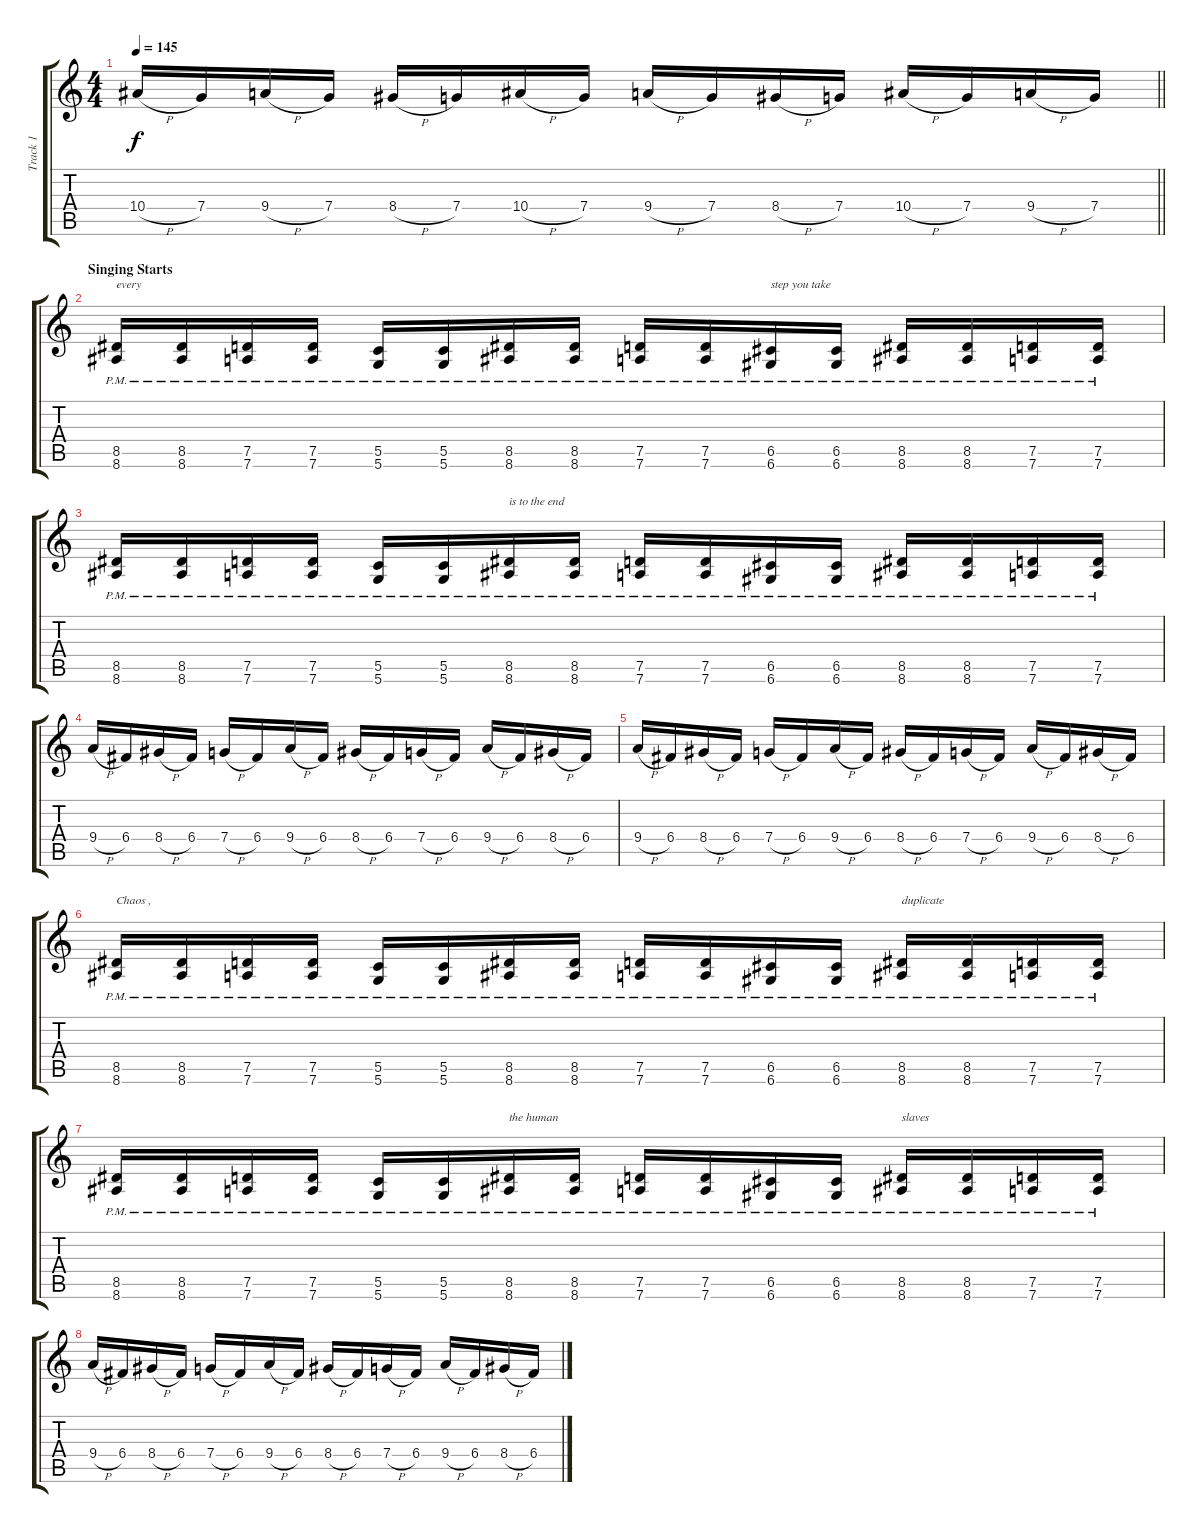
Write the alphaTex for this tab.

\track ("Track 1" "Track 1") {instrument distortionguitar}
\staff {score tabs}
\tuning (D4 A3 F3 C3 G2 D2) {hide}
\ts (4 4)
\tempo 145
\clef g2
\barLineRight lightlight
\ks c
10.4{h}.16{dy f} 7.4.16 9.4{h}.16 7.4.16 8.4{h}.16 7.4.16 10.4{h}.16 7.4.16 9.4{h}.16 7.4.16 8.4{h}.16 7.4.16 10.4{h}.16 7.4.16 9.4{h}.16 7.4.16 |
\section ("" "Singing Starts")
(8.5{pm} 8.6{pm}).16{txt "every"} (8.5{pm} 8.6{pm}).16 (7.5{pm} 7.6{pm}).16 (7.5{pm} 7.6{pm}).16 (5.5{pm} 5.6{pm}).16 (5.5{pm} 5.6{pm}).16 (8.5{pm} 8.6{pm}).16 (8.5{pm} 8.6{pm}).16 (7.5{pm} 7.6{pm}).16 (7.5{pm} 7.6{pm}).16 (6.5{pm} 6.6{pm}).16{txt "step you take"} (6.5{pm} 6.6{pm}).16 (8.5{pm} 8.6{pm}).16 (8.5{pm} 8.6{pm}).16 (7.5{pm} 7.6{pm}).16 (7.5{pm} 7.6{pm}).16 |
(8.5{pm} 8.6{pm}).16 (8.5{pm} 8.6{pm}).16 (7.5{pm} 7.6{pm}).16 (7.5{pm} 7.6{pm}).16 (5.5{pm} 5.6{pm}).16 (5.5{pm} 5.6{pm}).16 (8.5{pm} 8.6{pm}).16{txt "is to the end"} (8.5{pm} 8.6{pm}).16 (7.5{pm} 7.6{pm}).16 (7.5{pm} 7.6{pm}).16 (6.5{pm} 6.6{pm}).16 (6.5{pm} 6.6{pm}).16 (8.5{pm} 8.6{pm}).16 (8.5{pm} 8.6{pm}).16 (7.5{pm} 7.6{pm}).16 (7.5{pm} 7.6{pm}).16 |
9.4{h}.16 6.4.16 8.4{h}.16 6.4.16 7.4{h}.16 6.4.16 9.4{h}.16 6.4.16 8.4{h}.16 6.4.16 7.4{h}.16 6.4.16 9.4{h}.16 6.4.16 8.4{h}.16 6.4.16 |
9.4{h}.16 6.4.16 8.4{h}.16 6.4.16 7.4{h}.16 6.4.16 9.4{h}.16 6.4.16 8.4{h}.16 6.4.16 7.4{h}.16 6.4.16 9.4{h}.16 6.4.16 8.4{h}.16 6.4.16 |
(8.5{pm} 8.6{pm}).16{txt "Chaos ,"} (8.5{pm} 8.6{pm}).16 (7.5{pm} 7.6{pm}).16 (7.5{pm} 7.6{pm}).16 (5.5{pm} 5.6{pm}).16 (5.5{pm} 5.6{pm}).16 (8.5{pm} 8.6{pm}).16 (8.5{pm} 8.6{pm}).16 (7.5{pm} 7.6{pm}).16 (7.5{pm} 7.6{pm}).16 (6.5{pm} 6.6{pm}).16 (6.5{pm} 6.6{pm}).16 (8.5{pm} 8.6{pm}).16{txt "duplicate"} (8.5{pm} 8.6{pm}).16 (7.5{pm} 7.6{pm}).16 (7.5{pm} 7.6{pm}).16 |
(8.5{pm} 8.6{pm}).16 (8.5{pm} 8.6{pm}).16 (7.5{pm} 7.6{pm}).16 (7.5{pm} 7.6{pm}).16 (5.5{pm} 5.6{pm}).16 (5.5{pm} 5.6{pm}).16 (8.5{pm} 8.6{pm}).16{txt "the human"} (8.5{pm} 8.6{pm}).16 (7.5{pm} 7.6{pm}).16 (7.5{pm} 7.6{pm}).16 (6.5{pm} 6.6{pm}).16 (6.5{pm} 6.6{pm}).16 (8.5{pm} 8.6{pm}).16{txt "slaves"} (8.5{pm} 8.6{pm}).16 (7.5{pm} 7.6{pm}).16 (7.5{pm} 7.6{pm}).16 |
9.4{h}.16 6.4.16 8.4{h}.16 6.4.16 7.4{h}.16 6.4.16 9.4{h}.16 6.4.16 8.4{h}.16 6.4.16 7.4{h}.16 6.4.16 9.4{h}.16 6.4.16 8.4{h}.16 6.4.16
